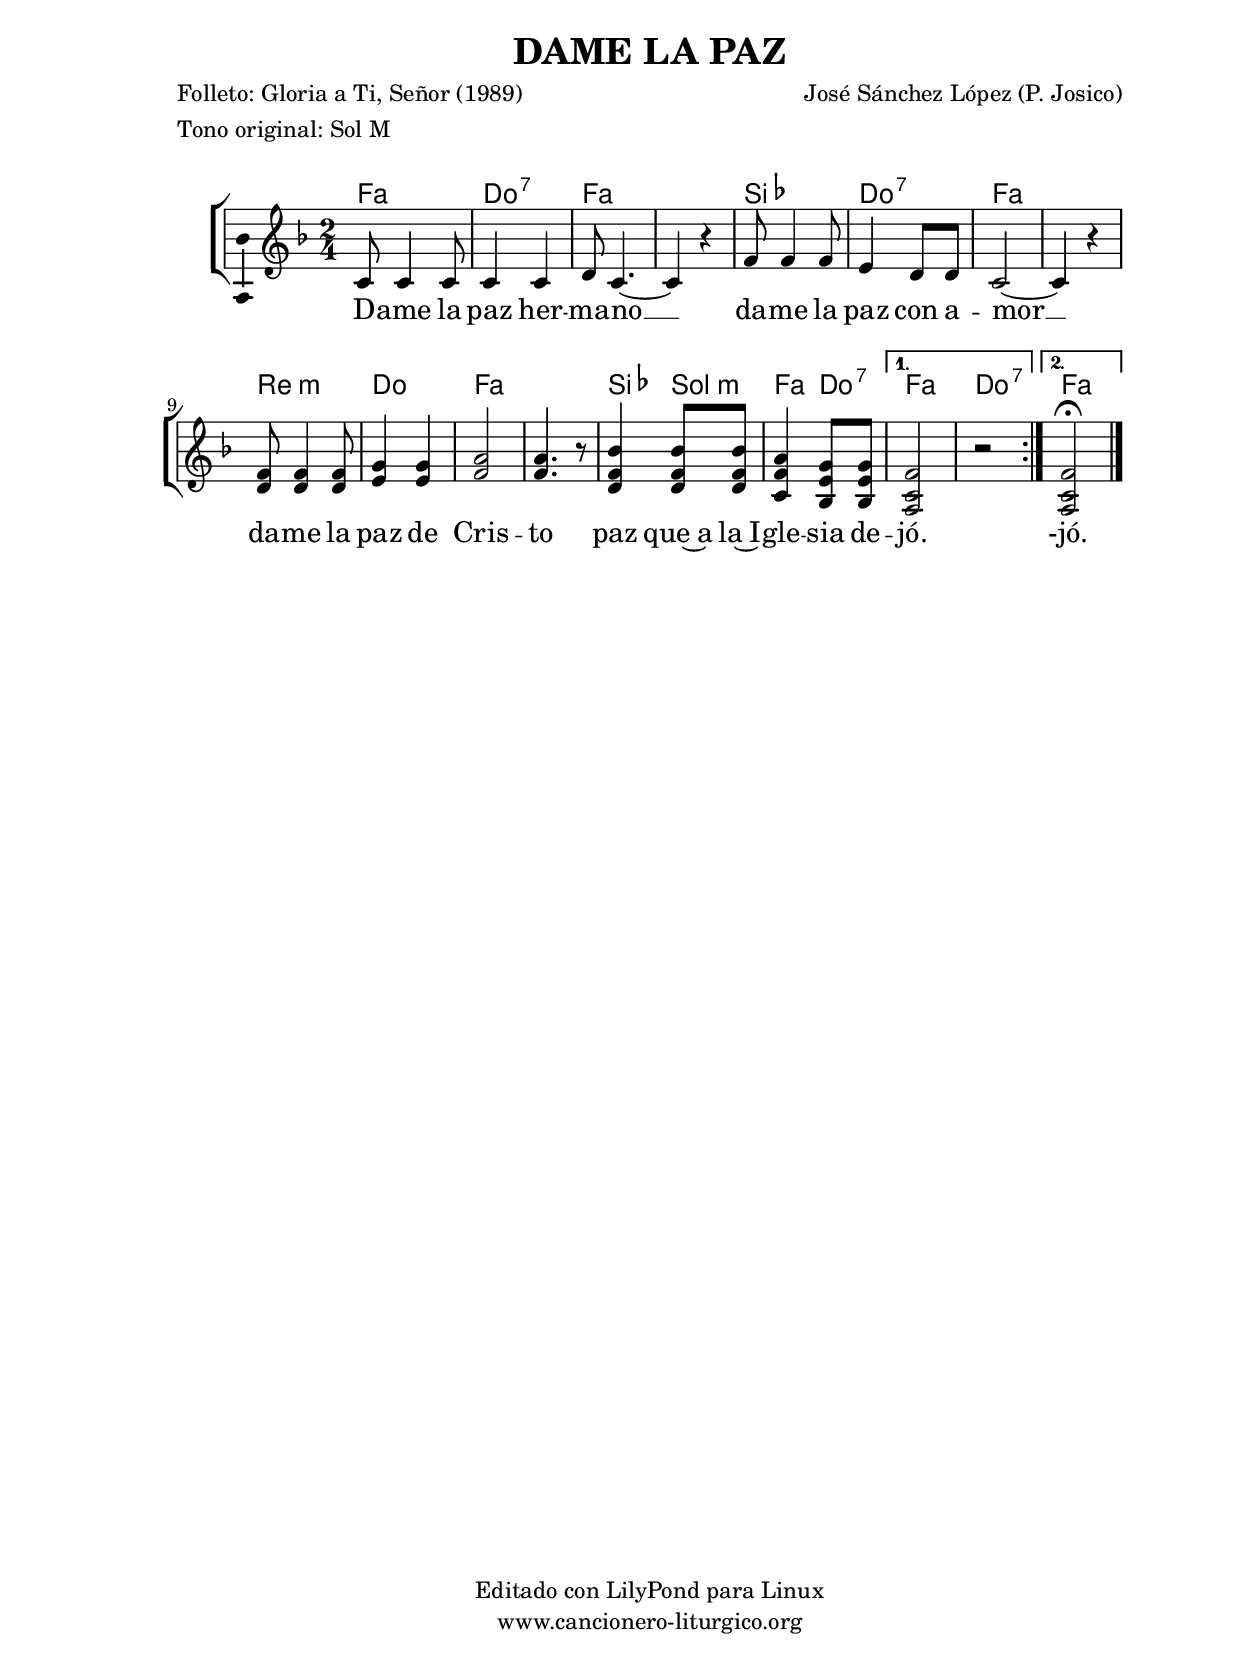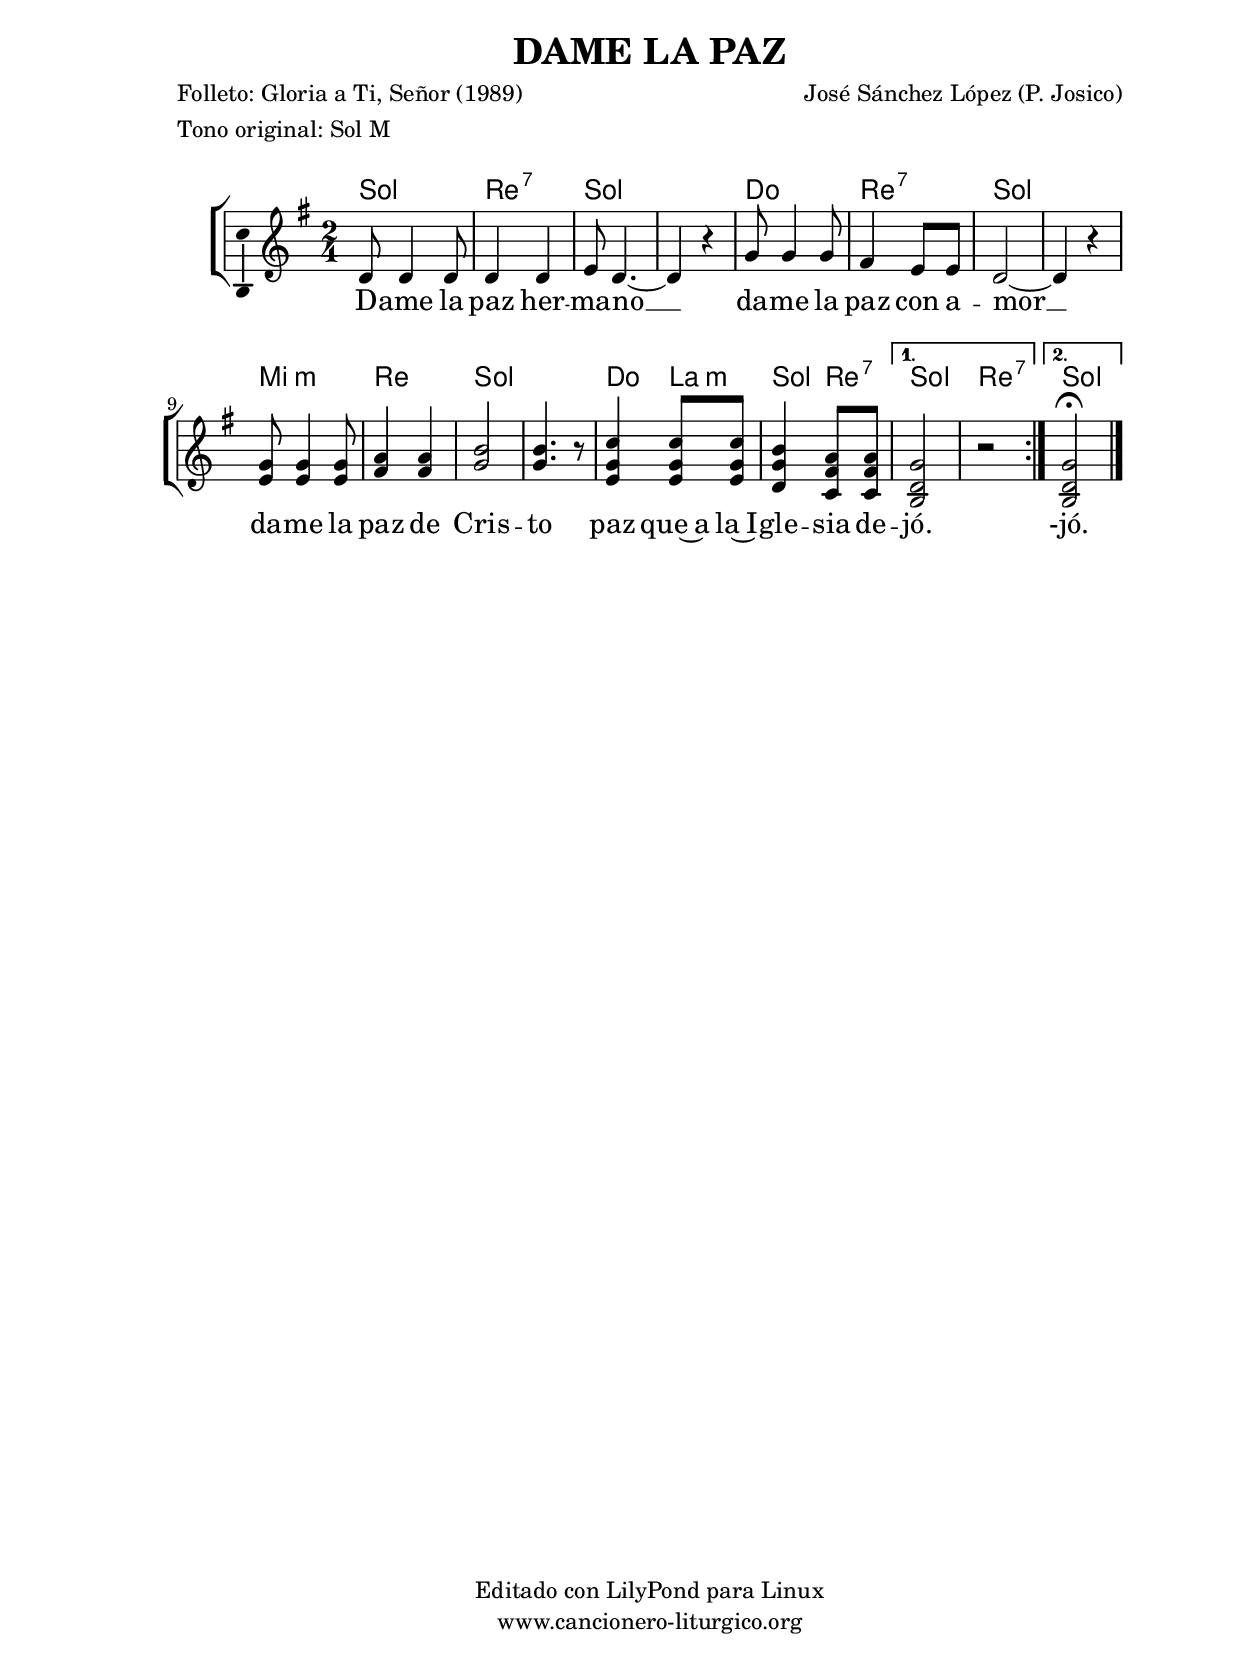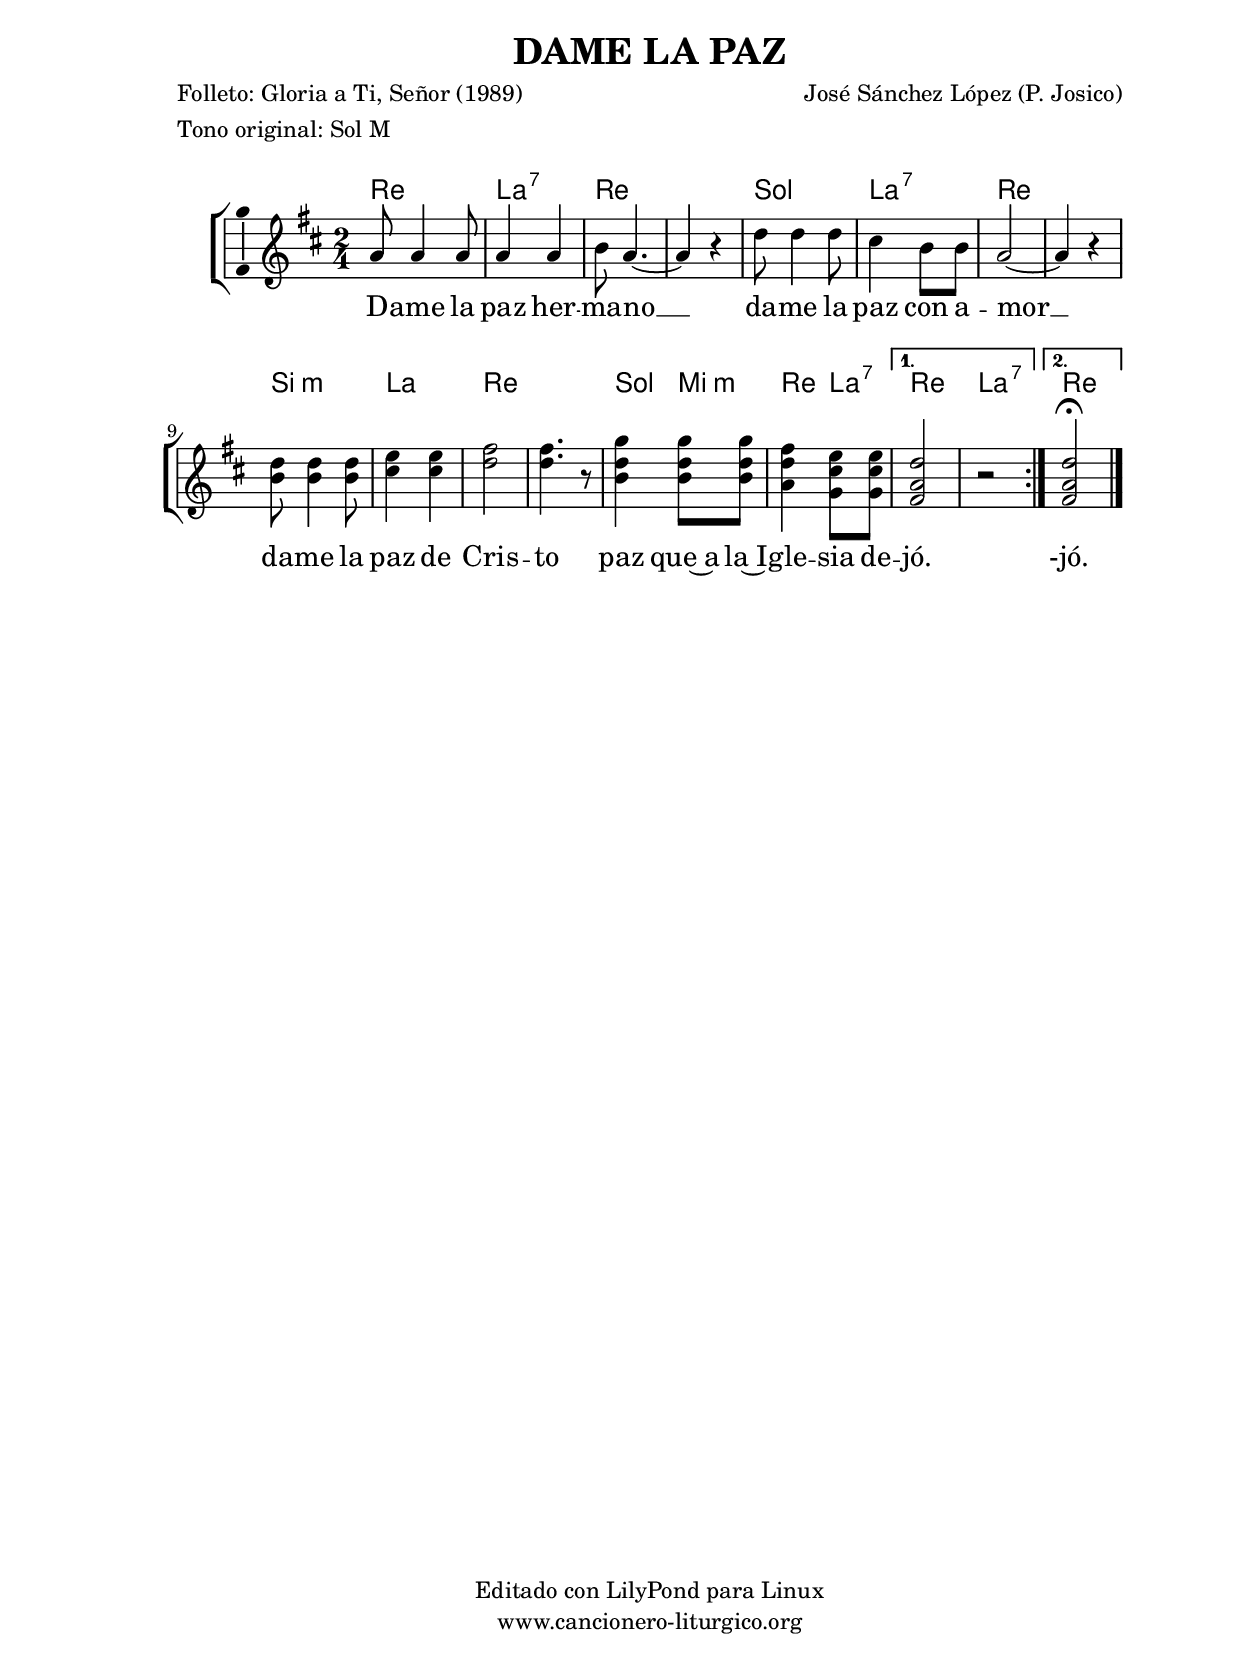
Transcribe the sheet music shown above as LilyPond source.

%
%para convertir .midi en .wav:
%timidity filename.midi -Ow -o finename.wav
%
%
%Para convertir de .wav a .mp3:
%lame -h -m j filename.wav
%
%
%para escuchar el midi:
%timidity nombrefichero.midi
%


%versión de lilypond para la que se ha escrito esta partitura:
\version "2.16.0"

	%Tamaño papel
	#(set-default-paper-size "a4")
	%Tamaño partitura
	#(set-global-staff-size 20)
	%No responde al pulsar sobre una nota
	#(ly:set-option 'point-and-click #f)

%parámetros del encabezamiento:
\header {
	title = "DAME LA PAZ"
	subtitle = ""
	composer = "José Sánchez López (P. Josico)"
	poet = "Folleto: Gloria a Ti, Señor (1989)"
	meter = "Tono original: Sol M"
	arranger = ""
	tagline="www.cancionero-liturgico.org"
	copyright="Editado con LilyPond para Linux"
	}

%parámetros asociados al papel:
\paper  {
	oddHeaderMarkup = \markup {\fill-line { \on-the-fly #not-first-page \fromproperty #'header:title \on-the-fly #not-first-page \fromproperty #'header:composer }}
	evenHeaderMarkup = \markup {\fill-line { \fromproperty #'header:composer \fromproperty #'header:title }}
	#(set-paper-size "a4")
	print-page-number = ##f
	first-page-number = 1
	print-first-page-number = ##f
%	head-separation = 3.0 \cm
	top-margin = 2.0 \cm
	bottom-margin = 0.5\cm
%%%	bottom-margin = -2.0\cm
	left-margin = 3.0 \cm
	line-width = 16.0 \cm 
	indent = 8\mm
	interscoreline = 2.\mm
	between-system-space = 15\mm
%	para que las partituras no llenen la hoja:
	ragged-bottom = ##t
%	idem para la última hoja:
	ragged-last-bottom = ##f
%	para que las partituras llenen el ancho del papel:
	ragged-last = ##f
	after-title-space = 2.5 \cm
%page-count=1
%system-count=8

	%Flexible Vertical Spacing
%	markup-markup-spacing =
%	#'((basic-distance . 15) (minimum-distance . 15) (padding . 3))
	markup-system-spacing =
	#'((basic-distance . 15) (minimum-distance . 15) (padding . 3))
	system-system-spacing =
	#'((basic-distance . 15) (minimum-distance . 15) (padding . 3))
	score-system-spacing =
	#'((basic-distance . 15) (minimum-distance . 15) (padding . 5))
%	top-system-spacing = % header
%	#'((basic-distance . 8) (minimum-distance . 0) (padding . 0))
%	top-markup-spacing =
%	#'((basic-distance . 20) (minimum-distance . 20) (padding . 0))
	last-bottom-spacing = % footer
	#'((basic-distance . 5) (minimum-distance . 5) (padding . 0))
%	score-markup-spacing =
%	#'((basic-distance . 16) (minimum-distance . 13) (padding . 0))

	}


%parámetros que afectan a toda la partitura:
global =  {
	%clave de sol (G):
	\clef G
	%armadura:
	\transpose g f
	\key g \major
	\tempo 4=120
	\set Score.tempoHideNote = ##t
	}


acordes = {
	\italianChords
	\chordmode {
	\transpose g f
{

\repeat volta 2 {
g2 d:7 g s c d:7 g s e:m d g s c4 a:m g d:7
}
\alternative{
{
g2 d:7
}
{
g2
}
}

	}
	}
}


melodia = 
	\transpose g f
{
	\relative c'{
	\time 2/4

\repeat volta 2 {

d8 d4 d8
d4 d
e8 d4.~
d4 r4
g8 g4 g8
fis4 e8 e
d2~
d4 r4
<<
{
g8 g4 g8
a4 a
b2
b4. r8
c4 c8 c
b4 a8 a
}
{
e8 e4 e8
fis4 fis
g2
g4. r8
g4 g8 g
g4 fis8 fis
}
{
s8 s4 s8
s4 s
s2
s4. r8
e4 e8 e
d4 c8 c
}
>>

}

\alternative{
{
<g' d b>2
r2
}
{
<g d b>^\fermata
%%%2~
%%%<g d b>~
%%%<g d b>4 r4
}
}


\bar "|."
}
}


texto = \lyricmode {
D -- ame la paz her -- ma -- no __
da -- me la paz con a -- mor __
da -- me la paz de Cris -- to
paz que~a la~I -- gle -- sia de -- jó.
-jó. %%%__

	}


acordesStaff = \context ChordNames = acordesStaff <<
	\set chordChanges = ##t
	\acordes
	>>


vozStaff = \context Voice = vozStaff
\with {\consists "Ambitus_engraver"}
<<
%	\set Staff.instrumentName = ""
%	\set Staff.shortInstrumentName = ""
%	\set Staff.midiInstrument = #"clarinet"
%	\set Staff.midiInstrument = #"cello"
%	\set Staff.midiInstrument = #"flute"
	\set Staff.midiInstrument = #"electric guitar (jazz)"
%	\set Staff.midiInstrument = #"english horn"
%	\set Staff.midiInstrument = #"violin"
%	\set Staff.midiInstrument = #"glockenspiel"
	\set Staff.midiMinimumVolume = #0.7
	\set Staff.midiMaximumVolume = #0.9
	\global
	\melodia
	>>

textoStaff = \context Lyrics = textoStaff <<
	\lyricsto vozStaff \texto
	>>

\book {
	\score {
		\context ChoirStaff {
			\override StaffGroup.SystemStartBracket #'collapse-height = #1
			\override Score.SystemStartBar #'collapse-height = #1
			<<
			\acordesStaff
			\vozStaff
			\textoStaff
			>>
			}
		\layout {
	    		\context {
				\Lyrics
				\override LyricText #'font-size = #2
				}
	   		 \context {
				\Score
				\override StaffSymbol #'staff-space = #(magstep +3)
				}
			}
		}
	\score {
		\unfoldRepeats
		\context ChoirStaff {
			<<
			\acordesStaff
			\vozStaff
			>>
			}
		\midi {
	  		\context {
	  			\Score
				tempoWholesPerMinute = #(ly:make-moment 70 4)
				}
			}
		}
	}



#(define output-suffix "C")
\book {
	\score {
		\context ChoirStaff {
			\override StaffGroup.SystemStartBracket #'collapse-height = #1
			\override Score.SystemStartBar #'collapse-height = #1
\transpose c d
			<<
			\acordesStaff
			\vozStaff
			\textoStaff
			>>
			}
		\layout {
	    		\context {
				\Lyrics
				\override LyricText #'font-size = #2
				}
	   		 \context {
				\Score
				\override StaffSymbol #'staff-space = #(magstep +3)
				}
			}
		}
	}

#(define output-suffix "S")
\book {
	\score {
		\context ChoirStaff {
			\override StaffGroup.SystemStartBracket #'collapse-height = #1
			\override Score.SystemStartBar #'collapse-height = #1
\transpose c a
			<<
			\acordesStaff
			\vozStaff
			\textoStaff
			>>
			}
		\layout {
	    		\context {
				\Lyrics
				\override LyricText #'font-size = #2
				}
	   		 \context {
				\Score
				\override StaffSymbol #'staff-space = #(magstep +3)
				}
			}
		}
	}


